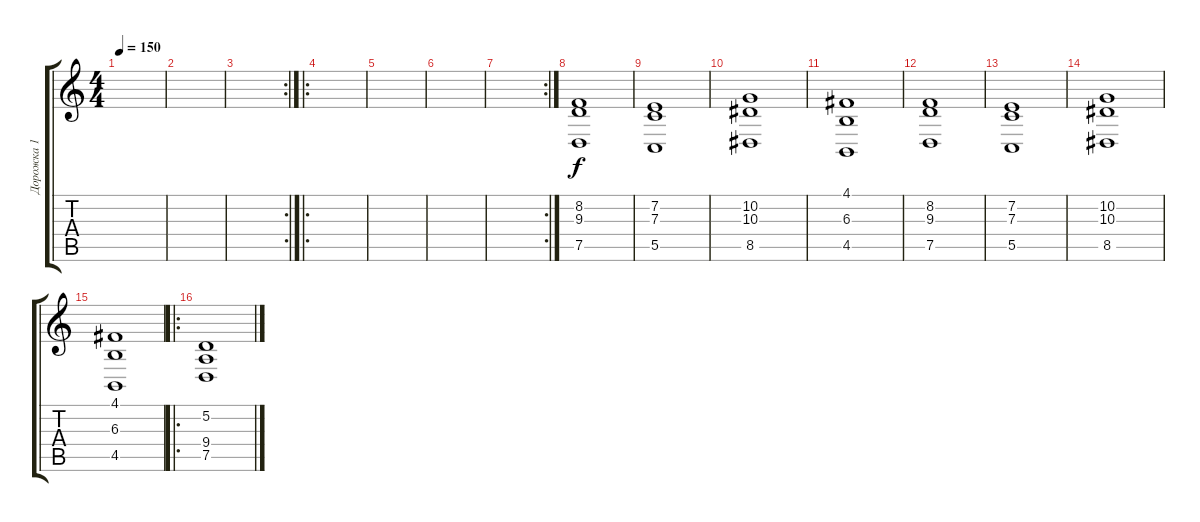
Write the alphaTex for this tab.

\track ("Дорожка 1" "Дорожка 1") {instrument stringensemble1}
\staff {score tabs}
\tuning (D4 A3 F3 C3 G2 D2) {hide}
\ts (4 4)
\tempo 150
\clef g2
\ks c
|
|
\rc 2
|
\ro
|
|
|
\rc 2
|
(8.2 9.3 7.5).1 |
(7.2 7.3 5.5).1 |
(10.2 10.3 8.5).1 |
(4.1 6.3 4.5).1 |
(8.2 9.3 7.5).1 |
(7.2 7.3 5.5).1 |
(10.2 10.3 8.5).1 |
(4.1 6.3 4.5).1 |
\ro
(5.2 9.4 7.5).1
